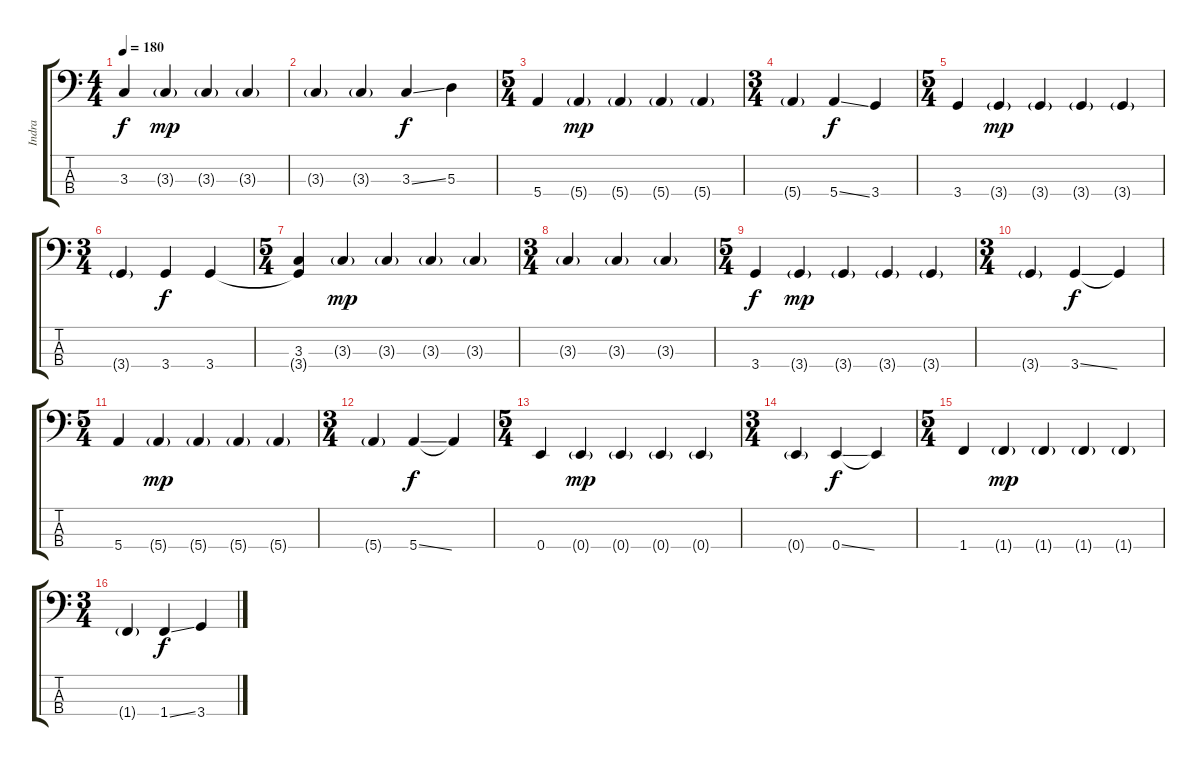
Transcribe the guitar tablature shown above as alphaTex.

\track ("Indra" "Indra") {instrument electricbasspick}
\staff {score tabs}
\tuning (G2 D2 A1 E1) {hide}
\ts (4 4)
\tempo 180
\clef f4
\ks c
3.3.4{dy f} 3.3{g}.4{dy mp} 3.3{g}.4 3.3{g}.4 |
3.3{g}.4 3.3{g}.4 3.3{ss}.4{dy f} 5.3.4 |
\ts (5 4)
5.4.4 5.4{g}.4{dy mp} 5.4{g}.4 5.4{g}.4 5.4{g}.4 |
\ts (3 4)
5.4{g}.4 5.4{ss}.4{dy f} 3.4.4 |
\ts (5 4)
3.4.4 3.4{g}.4{dy mp} 3.4{g}.4 3.4{g}.4 3.4{g}.4 |
\ts (3 4)
3.4{g}.4 3.4.4{dy f} 3.4.4 |
\ts (5 4)
(3.3 3.4{t}).4 3.3{g}.4{dy mp} 3.3{g}.4 3.3{g}.4 3.3{g}.4 |
\ts (3 4)
3.3{g}.4 3.3{g}.4 3.3{g}.4 |
\ts (5 4)
3.4.4{dy f} 3.4{g}.4{dy mp} 3.4{g}.4 3.4{g}.4 3.4{g}.4 |
\ts (3 4)
3.4{g}.4 3.4{ss}.4{dy f} 3.4{t}.4 |
\ts (5 4)
5.4.4 5.4{g}.4{dy mp} 5.4{g}.4 5.4{g}.4 5.4{g}.4 |
\ts (3 4)
5.4{g}.4 5.4{ss}.4{dy f} 5.4{t}.4 |
\ts (5 4)
0.4.4 0.4{g}.4{dy mp} 0.4{g}.4 0.4{g}.4 0.4{g}.4 |
\ts (3 4)
0.4{g}.4 0.4{ss}.4{dy f} 0.4{t}.4 |
\ts (5 4)
1.4.4 1.4{g}.4{dy mp} 1.4{g}.4 1.4{g}.4 1.4{g}.4 |
\ts (3 4)
1.4{g}.4 1.4{ss}.4{dy f} 3.4.4
